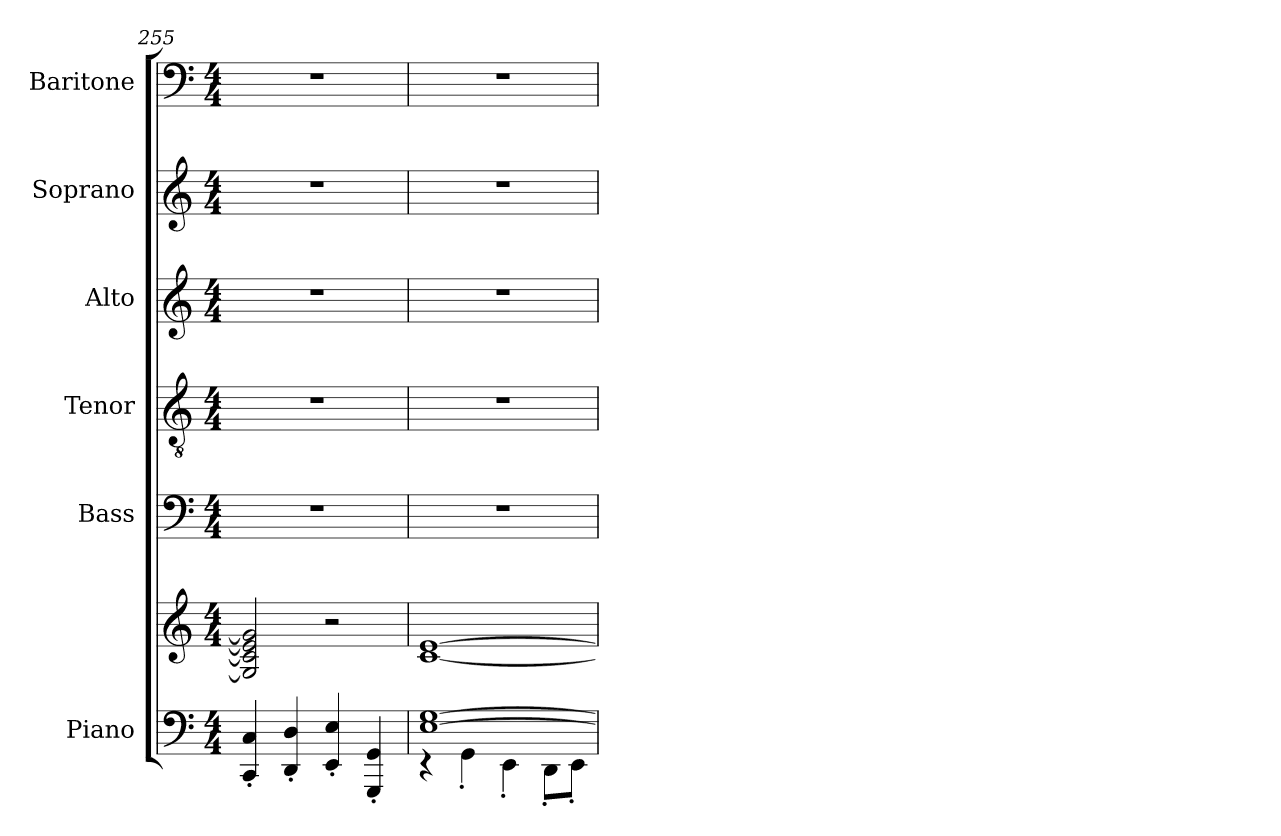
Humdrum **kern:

**kern	**kern	**kern	**kern	**kern	**kern	**kern
*part6	*part6	*part5	*part4	*part3	*part2	*part1
*staff7	*staff6	*staff5	*staff4	*staff3	*staff2	*staff1
*I"Piano	*	*I"Bass	*I"Tenor	*I"Alto	*I"Soprano	*I"Baritone
*	*	*I'B	*I'T	*I'A	*I'S	*
!!LO:LB:g=z
*clefF4	*clefG2	*clefF4	*clefGv2	*clefG2	*clefG2	*clefF4
*k[]	*k[]	*k[]	*k[]	*k[]	*k[]	*k[]
*C:	*C:	*C:	*C:	*C:	*C:	*C:
*M4/4	*M4/4	*M4/4	*M4/4	*M4/4	*M4/4	*M4/4
=255	=255	=255	=255	=255	=255	=255
*^	*	*	*	*	*	*
4CC' 4C'	2ryy	2G] 2c] 2e] 2g]	1r	1r	1r	1r	1r
4DD' 4D'	.	.	.	.	.	.	.
4EE' 4E'	2ryy	2r	.	.	.	.	.
4GGG' 4GG'	.	.	.	.	.	.	.
=256	=256	=256	=256	=256	=256	=256	=256
[1E [1G	4r	[1c [1e	1r	1r	1r	1r	1r
.	4GG'\	.	.	.	.	.	.
.	4EE'\	.	.	.	.	.	.
.	8DD'\L	.	.	.	.	.	.
.	8EE'\J	.	.	.	.	.	.
*v	*v	*	*	*	*	*	*
=	=	=	=	=	=	=
*-	*-	*-	*-	*-	*-	*-
